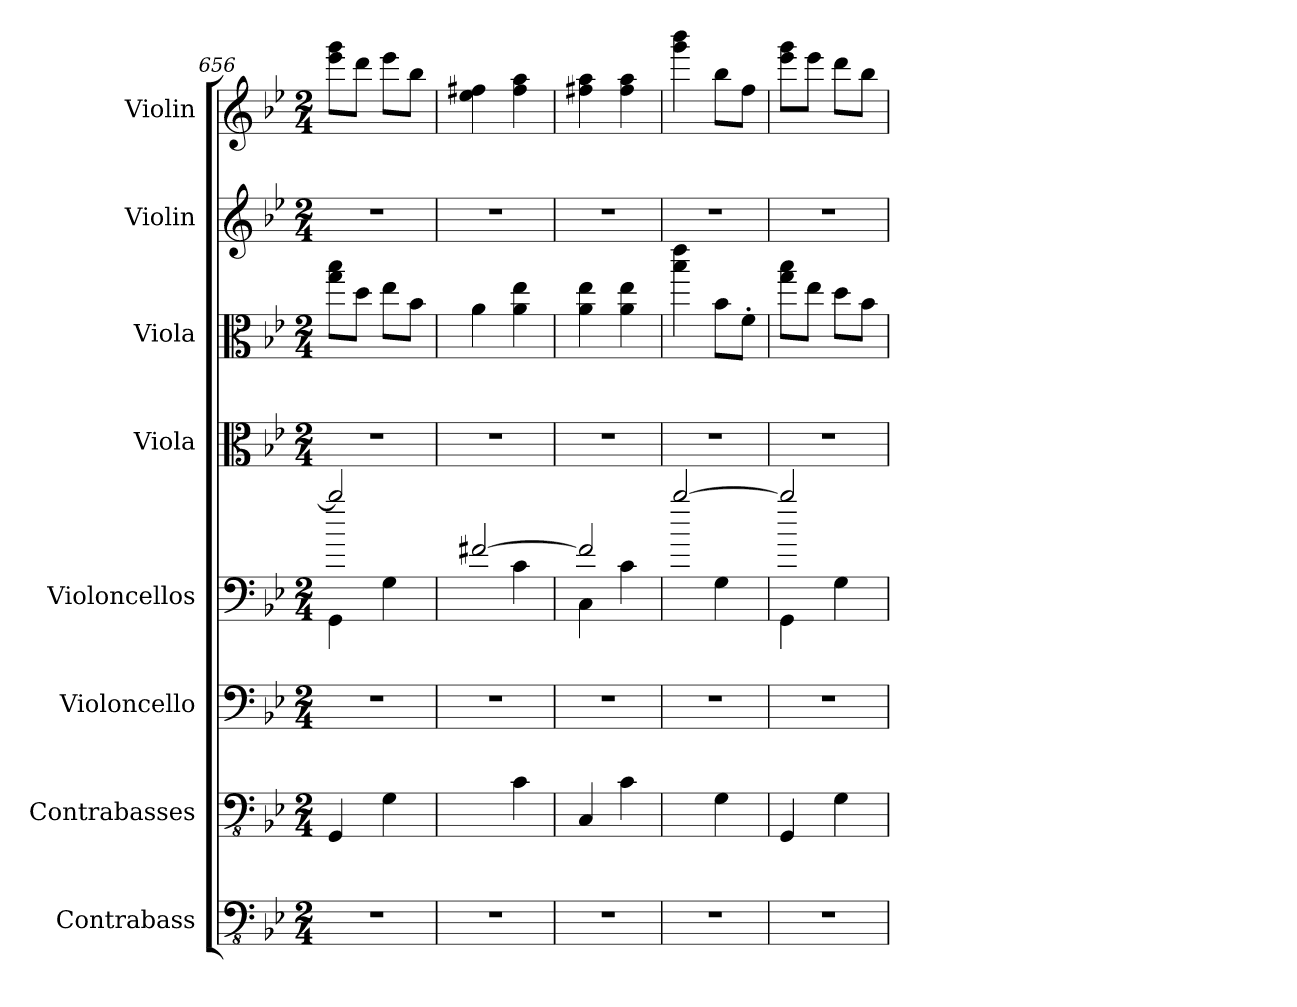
**kern	**kern	**kern	**kern	**kern	**kern	**kern	**kern
*part8	*part7	*part6	*part5	*part4	*part3	*part2	*part1
*staff8	*staff7	*staff6	*staff5	*staff4	*staff3	*staff2	*staff1
*I"Contrabass	*I"Contrabasses	*I"Violoncello	*I"Violoncellos	*I"Viola	*I"Viola	*I"Violin	*I"Violin
*I'Cb.	*I'Cbs.	*I'Vc.	*I'Vcs.	*I'Vla.	*I'Vla.	*I'Vln.	*I'Vln.
*clefFv4	*clefFv4	*clefF4	*clefF4	*clefC3	*clefC3	*clefG2	*clefG2
*ITrd7c12	*	*	*	*	*	*	*
*k[b-e-]	*k[b-e-]	*k[b-e-]	*k[b-e-]	*k[b-e-]	*k[b-e-]	*k[b-e-]	*k[b-e-]
*M2/4	*M2/4	*M2/4	*M2/4	*M2/4	*M2/4	*M2/4	*M2/4
=656	=656	=656	=656	=656	=656	=656	=656
*	*	*	*^	*	*	*	*
2r	4GGG/	2r	2bb-/]	4GG\	2r	8gg\ 8bb-\L	2r	8eee-\ 8ggg\L
.	.	.	.	.	.	8dd\J	.	8ddd\J
.	4GG\	.	.	4G\	.	8ee-\L	.	8eee-\L
.	.	.	.	.	.	8b-\J	.	8bb-\J
!!LO:PB:g=z
=657	=657	=657	=657	=657	=657	=657	=657	=657
2r	4ryy	2r	[2f#X/	4ryy	2r	4a\	2r	4ee-\ 4ff#X\
.	4C\	.	.	4c\	.	4a\ 4ee-\	.	4ff#\ 4aa\
=658	=658	=658	=658	=658	=658	=658	=658	=658
2r	4CC/	2r	2f#/]	4C\	2r	4a\ 4ee-\	2r	4ff#X\ 4aa\
.	4C\	.	.	4c\	.	4a\ 4ee-\	.	4ff#\ 4aa\
=659	=659	=659	=659	=659	=659	=659	=659	=659
2r	4ryy	2r	[2bb-/	4ryy	2r	4bb-\ 4eee-\	2r	4ggg\ 4bbb-\
.	4GG\	.	.	4G\	.	8b-\L	.	8bb-\L
.	.	.	.	.	.	8f'\J	.	8ff\J
=660	=660	=660	=660	=660	=660	=660	=660	=660
2r	4GGG/	2r	2bb-/]	4GG\	2r	8gg\ 8bb-\L	2r	8eee-\ 8ggg\L
.	.	.	.	.	.	8ee-\J	.	8eee-\J
.	4GG\	.	.	4G\	.	8dd\L	.	8ddd\L
.	.	.	.	.	.	8b-\J	.	8bb-\J
*	*	*	*v	*v	*	*	*	*
=	=	=	=	=	=	=	=
*-	*-	*-	*-	*-	*-	*-	*-
